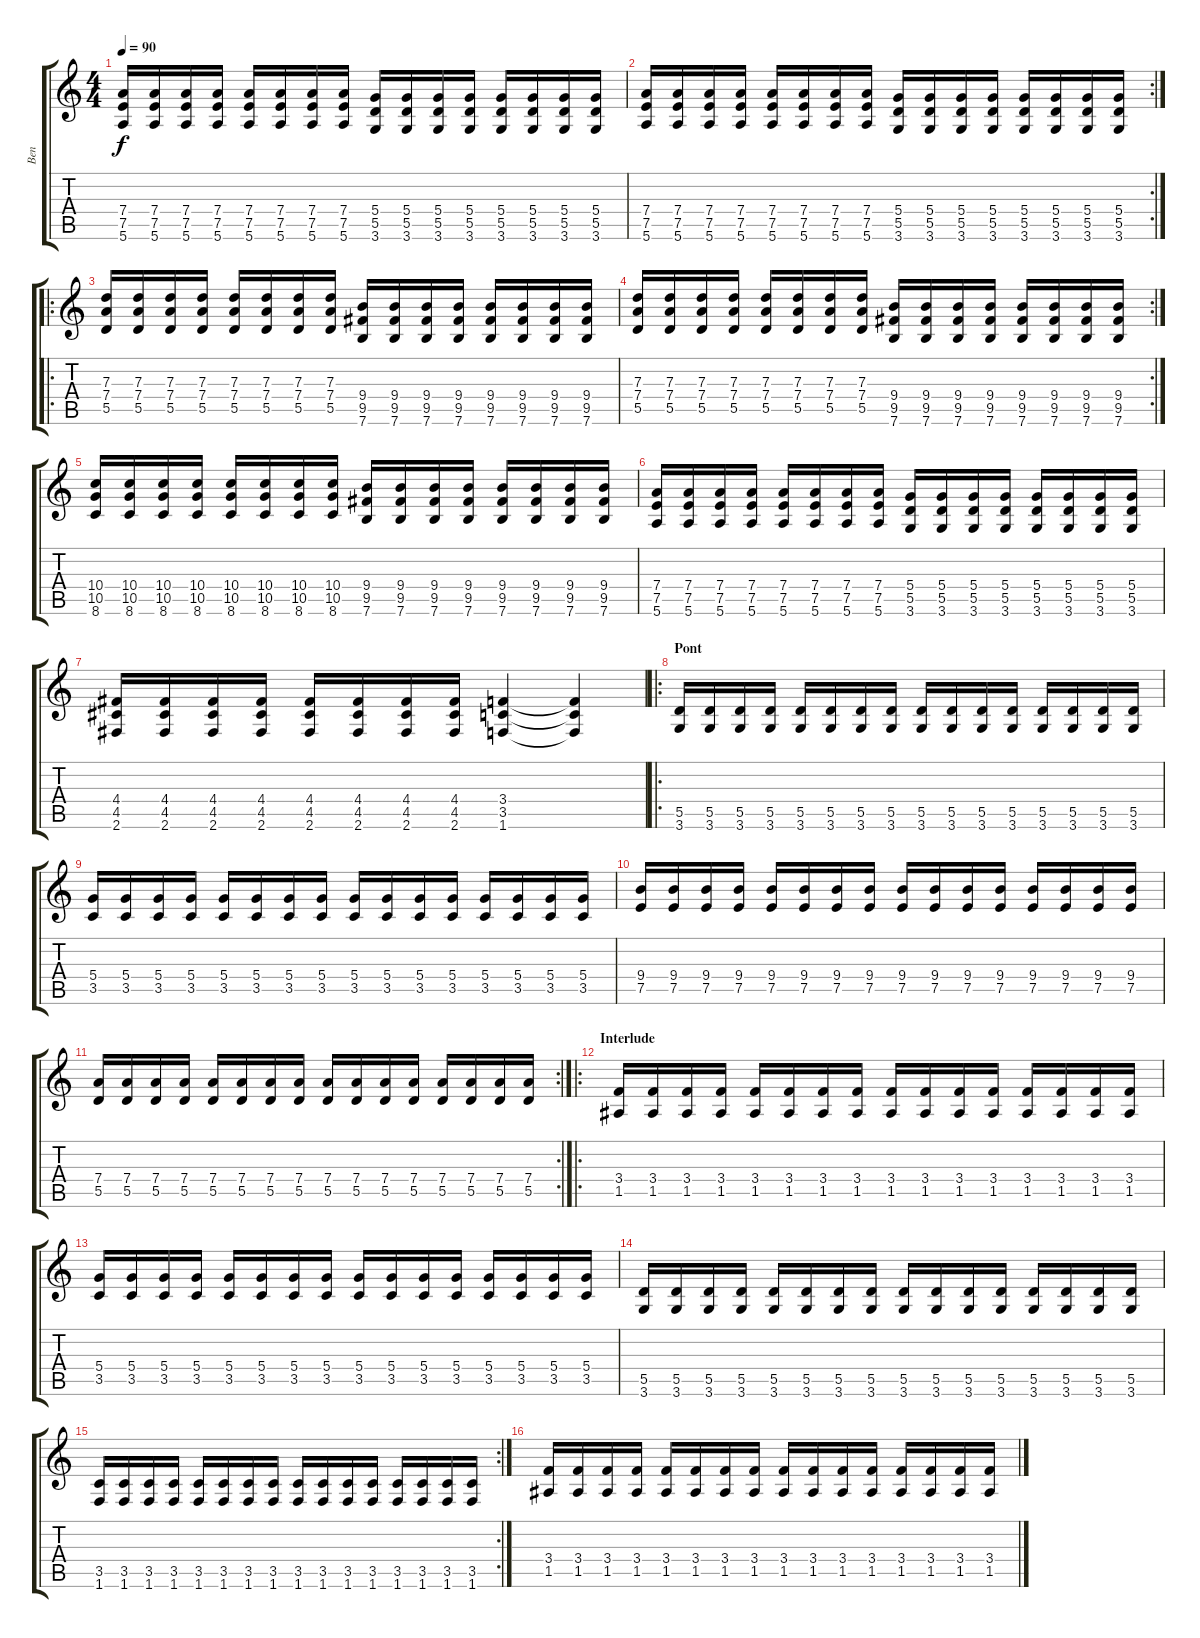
\track ("Ben" "Ben") {instrument distortionguitar}
\staff {score tabs}
\tuning (E4 B3 G3 D3 A2 E2) {hide}
\ts (4 4)
\tempo 90
\clef g2
\ks c
(7.4 7.5 5.6).16{dy f} (7.4 7.5 5.6).16 (7.4 7.5 5.6).16 (7.4 7.5 5.6).16 (7.4 7.5 5.6).16 (7.4 7.5 5.6).16 (7.4 7.5 5.6).16 (7.4 7.5 5.6).16 (5.4 5.5 3.6).16 (5.4 5.5 3.6).16 (5.4 5.5 3.6).16 (5.4 5.5 3.6).16 (5.4 5.5 3.6).16 (5.4 5.5 3.6).16 (5.4 5.5 3.6).16 (5.4 5.5 3.6).16 |
\rc 2
(7.4 7.5 5.6).16 (7.4 7.5 5.6).16 (7.4 7.5 5.6).16 (7.4 7.5 5.6).16 (7.4 7.5 5.6).16 (7.4 7.5 5.6).16 (7.4 7.5 5.6).16 (7.4 7.5 5.6).16 (5.4 5.5 3.6).16 (5.4 5.5 3.6).16 (5.4 5.5 3.6).16 (5.4 5.5 3.6).16 (5.4 5.5 3.6).16 (5.4 5.5 3.6).16 (5.4 5.5 3.6).16 (5.4 5.5 3.6).16 |
\ro
(7.3 7.4 5.5).16 (7.3 7.4 5.5).16 (7.3 7.4 5.5).16 (7.3 7.4 5.5).16 (7.3 7.4 5.5).16 (7.3 7.4 5.5).16 (7.3 7.4 5.5).16 (7.3 7.4 5.5).16 (9.4 9.5 7.6).16 (9.4 9.5 7.6).16 (9.4 9.5 7.6).16 (9.4 9.5 7.6).16 (9.4 9.5 7.6).16 (9.4 9.5 7.6).16 (9.4 9.5 7.6).16 (9.4 9.5 7.6).16 |
\rc 2
(7.3 7.4 5.5).16 (7.3 7.4 5.5).16 (7.3 7.4 5.5).16 (7.3 7.4 5.5).16 (7.3 7.4 5.5).16 (7.3 7.4 5.5).16 (7.3 7.4 5.5).16 (7.3 7.4 5.5).16 (9.4 9.5 7.6).16 (9.4 9.5 7.6).16 (9.4 9.5 7.6).16 (9.4 9.5 7.6).16 (9.4 9.5 7.6).16 (9.4 9.5 7.6).16 (9.4 9.5 7.6).16 (9.4 9.5 7.6).16 |
(10.4 10.5 8.6).16 (10.4 10.5 8.6).16 (10.4 10.5 8.6).16 (10.4 10.5 8.6).16 (10.4 10.5 8.6).16 (10.4 10.5 8.6).16 (10.4 10.5 8.6).16 (10.4 10.5 8.6).16 (9.4 9.5 7.6).16 (9.4 9.5 7.6).16 (9.4 9.5 7.6).16 (9.4 9.5 7.6).16 (9.4 9.5 7.6).16 (9.4 9.5 7.6).16 (9.4 9.5 7.6).16 (9.4 9.5 7.6).16 |
(7.4 7.5 5.6).16 (7.4 7.5 5.6).16 (7.4 7.5 5.6).16 (7.4 7.5 5.6).16 (7.4 7.5 5.6).16 (7.4 7.5 5.6).16 (7.4 7.5 5.6).16 (7.4 7.5 5.6).16 (5.4 5.5 3.6).16 (5.4 5.5 3.6).16 (5.4 5.5 3.6).16 (5.4 5.5 3.6).16 (5.4 5.5 3.6).16 (5.4 5.5 3.6).16 (5.4 5.5 3.6).16 (5.4 5.5 3.6).16 |
(4.4 4.5 2.6).16 (4.4 4.5 2.6).16 (4.4 4.5 2.6).16 (4.4 4.5 2.6).16 (4.4 4.5 2.6).16 (4.4 4.5 2.6).16 (4.4 4.5 2.6).16 (4.4 4.5 2.6).16 (3.4 3.5 1.6).4 (3.4{t} 3.5{t} 1.6{t}).4 |
\ro
\section ("" "Pont")
(5.5 3.6).16 (5.5 3.6).16 (5.5 3.6).16 (5.5 3.6).16 (5.5 3.6).16 (5.5 3.6).16 (5.5 3.6).16 (5.5 3.6).16 (5.5 3.6).16 (5.5 3.6).16 (5.5 3.6).16 (5.5 3.6).16 (5.5 3.6).16 (5.5 3.6).16 (5.5 3.6).16 (5.5 3.6).16 |
(5.4 3.5).16 (5.4 3.5).16 (5.4 3.5).16 (5.4 3.5).16 (5.4 3.5).16 (5.4 3.5).16 (5.4 3.5).16 (5.4 3.5).16 (5.4 3.5).16 (5.4 3.5).16 (5.4 3.5).16 (5.4 3.5).16 (5.4 3.5).16 (5.4 3.5).16 (5.4 3.5).16 (5.4 3.5).16 |
(9.4 7.5).16 (9.4 7.5).16 (9.4 7.5).16 (9.4 7.5).16 (9.4 7.5).16 (9.4 7.5).16 (9.4 7.5).16 (9.4 7.5).16 (9.4 7.5).16 (9.4 7.5).16 (9.4 7.5).16 (9.4 7.5).16 (9.4 7.5).16 (9.4 7.5).16 (9.4 7.5).16 (9.4 7.5).16 |
\rc 2
(7.4 5.5).16 (7.4 5.5).16 (7.4 5.5).16 (7.4 5.5).16 (7.4 5.5).16 (7.4 5.5).16 (7.4 5.5).16 (7.4 5.5).16 (7.4 5.5).16 (7.4 5.5).16 (7.4 5.5).16 (7.4 5.5).16 (7.4 5.5).16 (7.4 5.5).16 (7.4 5.5).16 (7.4 5.5).16 |
\ro
\section ("" "Interlude")
(3.4 1.5).16 (3.4 1.5).16 (3.4 1.5).16 (3.4 1.5).16 (3.4 1.5).16 (3.4 1.5).16 (3.4 1.5).16 (3.4 1.5).16 (3.4 1.5).16 (3.4 1.5).16 (3.4 1.5).16 (3.4 1.5).16 (3.4 1.5).16 (3.4 1.5).16 (3.4 1.5).16 (3.4 1.5).16 |
(5.4 3.5).16 (5.4 3.5).16 (5.4 3.5).16 (5.4 3.5).16 (5.4 3.5).16 (5.4 3.5).16 (5.4 3.5).16 (5.4 3.5).16 (5.4 3.5).16 (5.4 3.5).16 (5.4 3.5).16 (5.4 3.5).16 (5.4 3.5).16 (5.4 3.5).16 (5.4 3.5).16 (5.4 3.5).16 |
(5.5 3.6).16 (5.5 3.6).16 (5.5 3.6).16 (5.5 3.6).16 (5.5 3.6).16 (5.5 3.6).16 (5.5 3.6).16 (5.5 3.6).16 (5.5 3.6).16 (5.5 3.6).16 (5.5 3.6).16 (5.5 3.6).16 (5.5 3.6).16 (5.5 3.6).16 (5.5 3.6).16 (5.5 3.6).16 |
\rc 2
(3.5 1.6).16 (3.5 1.6).16 (3.5 1.6).16 (3.5 1.6).16 (3.5 1.6).16 (3.5 1.6).16 (3.5 1.6).16 (3.5 1.6).16 (3.5 1.6).16 (3.5 1.6).16 (3.5 1.6).16 (3.5 1.6).16 (3.5 1.6).16 (3.5 1.6).16 (3.5 1.6).16 (3.5 1.6).16 |
(3.4 1.5).16 (3.4 1.5).16 (3.4 1.5).16 (3.4 1.5).16 (3.4 1.5).16 (3.4 1.5).16 (3.4 1.5).16 (3.4 1.5).16 (3.4 1.5).16 (3.4 1.5).16 (3.4 1.5).16 (3.4 1.5).16 (3.4 1.5).16 (3.4 1.5).16 (3.4 1.5).16 (3.4 1.5).16
